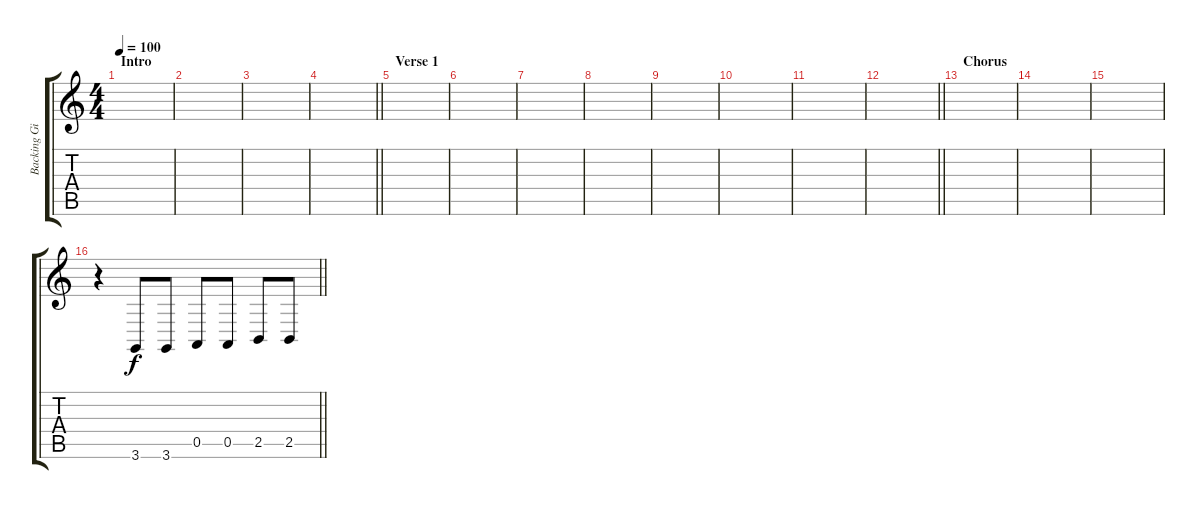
\track ("Backing Girls" "Backing Gi") {instrument clarinet}
\staff {score tabs}
\tuning (E4 B3 G3 D3 A2 E2) {hide}
\ts (4 4)
\section ("" "Intro")
\tempo 100
\clef g2
\ks c
|
|
|
\barLineRight lightlight
|
\section ("" "Verse 1")
|
|
|
|
|
|
|
\barLineRight lightlight
|
\section ("" "Chorus")
|
|
|
\barLineRight lightlight
r.4 3.6.8 3.6.8 0.5.8 0.5.8 2.5.8 2.5.8
